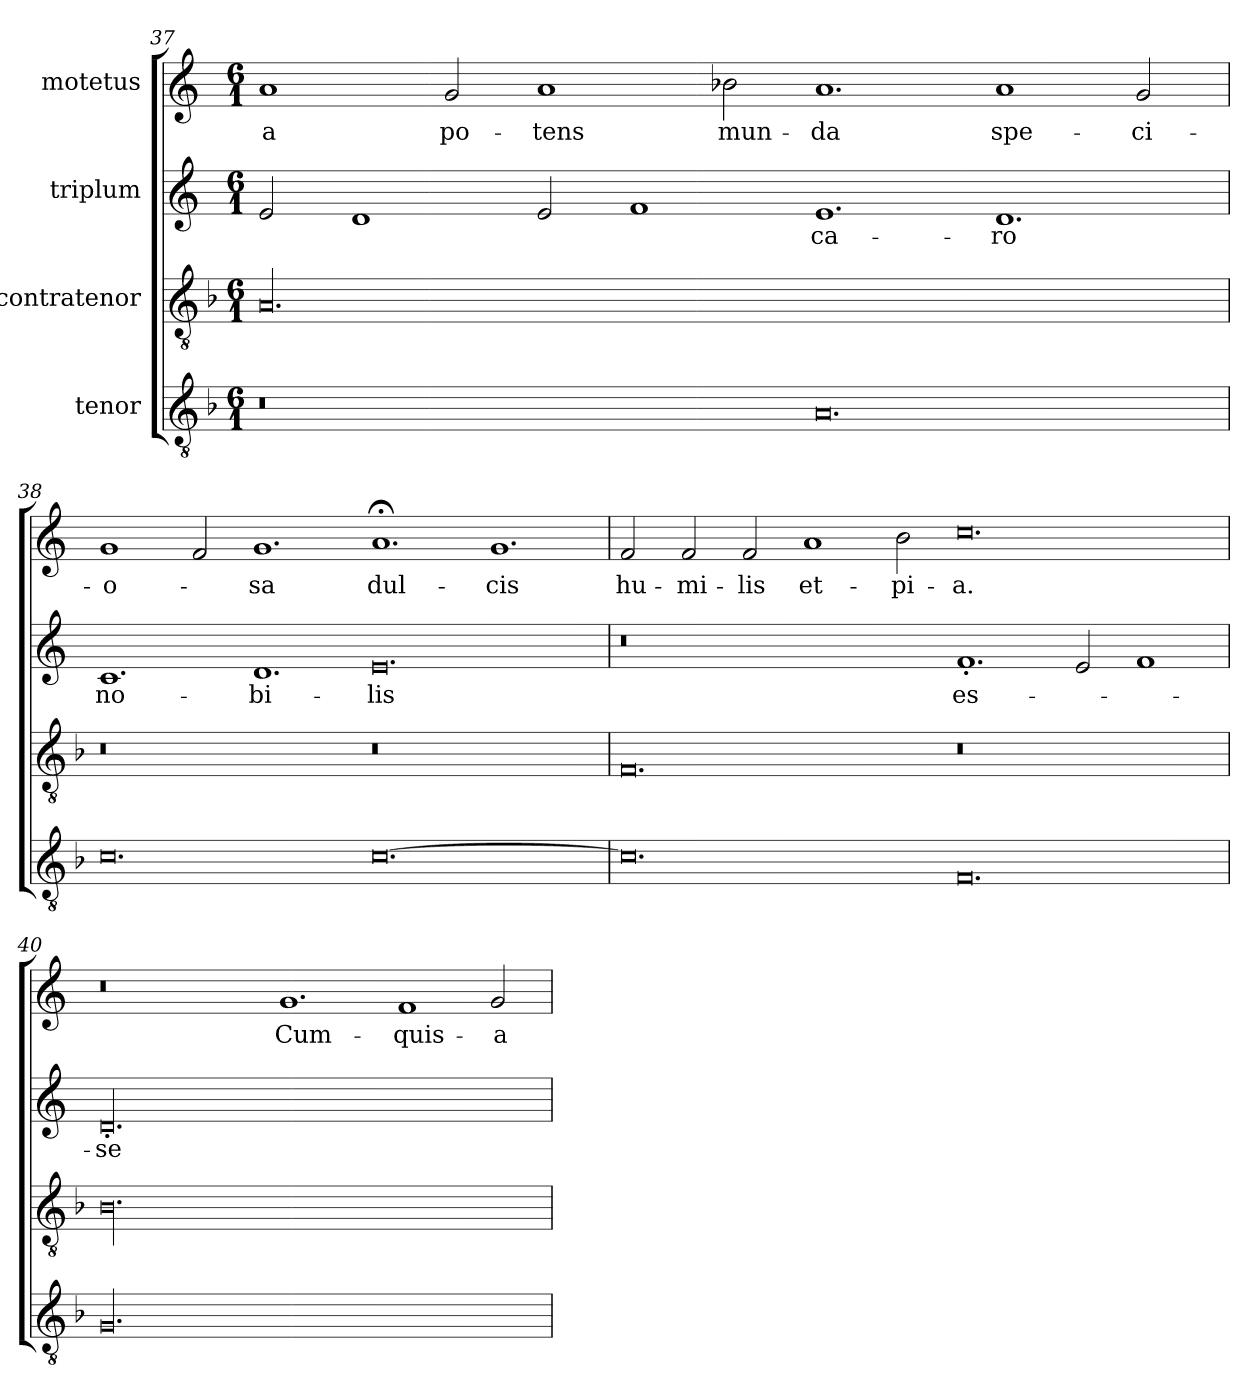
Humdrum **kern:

**kern	**kern	**kern	**text	**kern	**text
*part4	*part3	*part2	*part2	*part1	*part1
*staff4	*staff3	*staff2	*staff2	*staff1	*staff1
*I"tenor	*I"contratenor	*I"triplum	*	*I"motetus	*
!!LO:LB:g=z
*clefGv2	*clefGv2	*clefG2	*	*clefG2	*
*k[b-]	*k[b-]	*k[]	*	*k[]	*
*F:	*F:	*C:	*	*C:	*
*M6/1	*M6/1	*M6/1	*	*M6/1	*
=37	=37	=37	=37	=37	=37
0.r	00.A/	2e/	.	1a/	-a
.	.	1d/	.	.	.
.	.	.	.	2g/	po-
.	.	2e/	.	1a/	-tens
.	.	1f/	.	.	.
.	.	.	.	2b-X\	mun-
0.A/	.	1.e/	ca-	1.a/	-da
.	.	1.d/	-ro	1a/	spe-
.	.	.	.	2g/	-ci-
=38	=38	=38	=38	=38	=38
0.c\	0.r	1.c/	no-	1g/	-o-
.	.	.	.	2f/	.
.	.	1.d/	-bi-	1.g/	-sa
[0.c\	0.r	0.e/	-lis	1.a;</	dul-
.	.	.	.	1.g/	-cis
=39	=39	=39	=39	=39	=39
0.c\]	0.F/	0.r	.	2f/	hu-
.	.	.	.	2f/	-mi-
.	.	.	.	2f/	-lis
.	.	.	.	1a/	et-
.	.	.	.	2b\	pi-
0.F/	0.r	1.f'/	es-	0.cc\	-a.
.	.	2e/	.	.	.
.	.	1f/	.	.	.
!!LO:LB:g=z
=40	=40	=40	=40	=40	=40
00.G/	00.B-\	00.d'/	-se	0.r	.
.	.	.	.	1.g/	Cum-
.	.	.	.	1f/	quis-
.	.	.	.	2g/	a-
=	=	=	=	=	=
*-	*-	*-	*-	*-	*-
